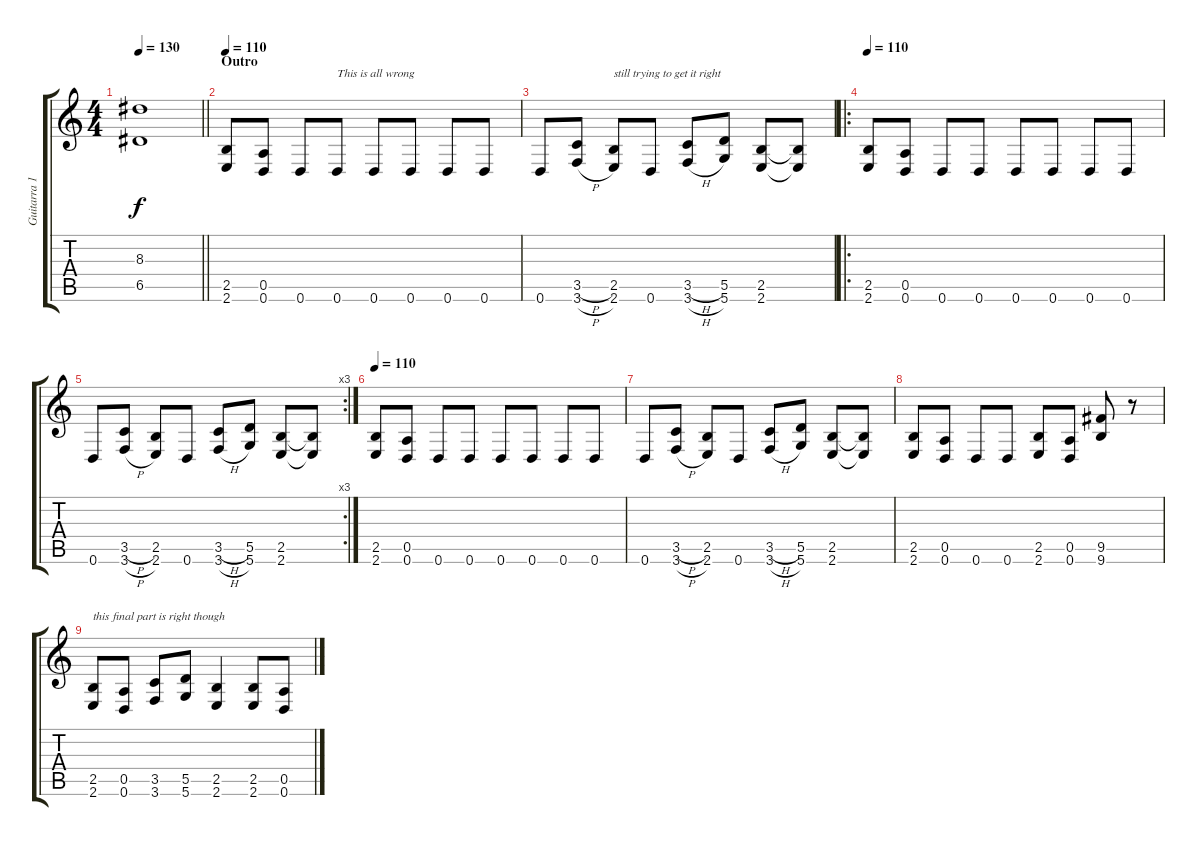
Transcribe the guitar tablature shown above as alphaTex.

\track ("Guitarra 1" "Guitarra 1") {instrument distortionguitar}
\staff {score tabs}
\tuning (E4 B3 G3 D3 A2 D2) {hide}
\ts (4 4)
\tempo 130
\clef g2
\barLineRight lightlight
\ks c
(8.3{t} 6.5{t}).1{dy f} |
\section ("" "Outro")
\tempo 110
(2.5 2.6).8 (0.5 0.6).8 0.6.8 0.6.8{txt "This is all wrong"} 0.6.8 0.6.8 0.6.8 0.6.8 |
0.6.8 (3.5{h} 3.6{h}).8 (2.5 2.6).8{txt "still trying to get it right"} 0.6.8 (3.5{h} 3.6{h}).8 (5.5 5.6).8 (2.5 2.6).8 (2.5{t} 2.6{t}).8 |
\ro
\tempo 110
(2.5 2.6).8 (0.5 0.6).8 0.6.8 0.6.8 0.6.8 0.6.8 0.6.8 0.6.8 |
\rc 3
0.6.8 (3.5{h} 3.6{h}).8 (2.5 2.6).8 0.6.8 (3.5{h} 3.6{h}).8 (5.5 5.6).8 (2.5 2.6).8 (2.5{t} 2.6{t}).8 |
\tempo 110
(2.5 2.6).8 (0.5 0.6).8 0.6.8 0.6.8 0.6.8 0.6.8 0.6.8 0.6.8 |
0.6.8 (3.5{h} 3.6{h}).8 (2.5 2.6).8 0.6.8 (3.5{h} 3.6{h}).8 (5.5 5.6).8 (2.5 2.6).8 (2.5{t} 2.6{t}).8 |
(2.5 2.6).8 (0.5 0.6).8 0.6.8 0.6.8 (2.5 2.6).8 (0.5 0.6).8 (9.5 9.6).8 r.8 |
(2.5 2.6).8{txt "this final part is right though"} (0.5 0.6).8 (3.5 3.6).8 (5.5 5.6).8 (2.5 2.6).4 (2.5 2.6).8 (0.5 0.6).8
